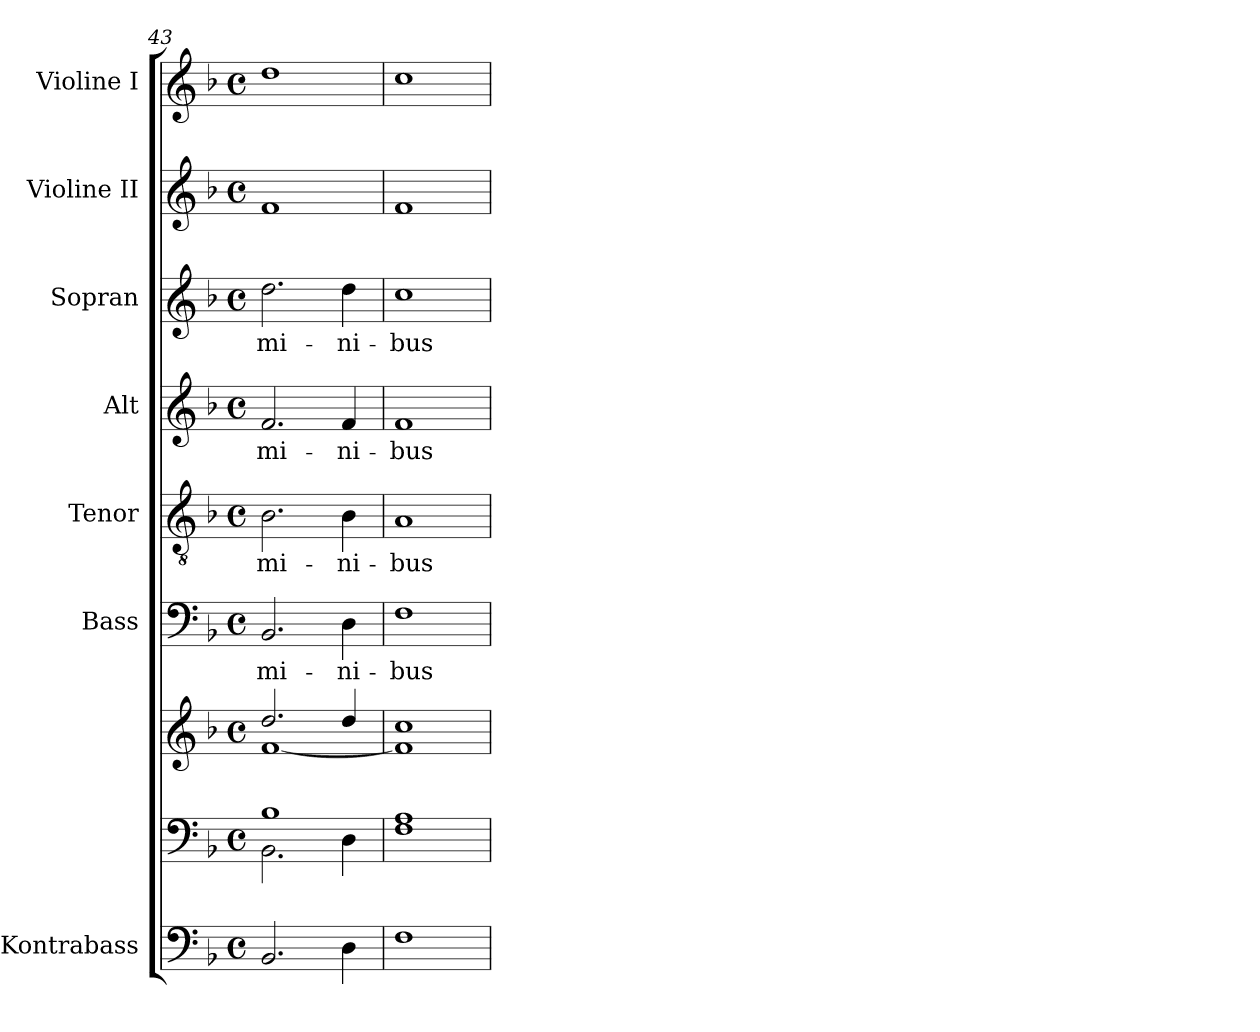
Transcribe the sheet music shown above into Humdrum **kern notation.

**kern	**kern	**kern	**kern	**text	**kern	**text	**kern	**text	**kern	**text	**kern	**kern
*part8	*part7	*part7	*part6	*part6	*part5	*part5	*part4	*part4	*part3	*part3	*part2	*part1
*staff9	*staff8	*staff7	*staff6	*staff6	*staff5	*staff5	*staff4	*staff4	*staff3	*staff3	*staff2	*staff1
*I"Kontrabass	*	*	*I"Bass	*	*I"Tenor	*	*I"Alt	*	*I"Sopran	*	*I"Violine II	*I"Violine I
*I'Kb.	*	*	*I'B.	*	*I'T.	*	*I'A.	*	*I'S.	*	*I'Vl. II	*I'Vl. I
*clefF4	*clefF4	*clefG2	*clefF4	*	*clefGv2	*	*clefG2	*	*clefG2	*	*clefG2	*clefG2
*ITrd7c12	*	*	*	*	*	*	*	*	*	*	*	*
*k[b-]	*k[b-]	*k[b-]	*k[b-]	*	*k[b-]	*	*k[b-]	*	*k[b-]	*	*k[b-]	*k[b-]
*F:	*F:	*F:	*F:	*	*F:	*	*F:	*	*F:	*	*F:	*F:
*M4/4	*M4/4	*M4/4	*M4/4	*	*M4/4	*	*M4/4	*	*M4/4	*	*M4/4	*M4/4
*met(c)	*met(c)	*met(c)	*met(c)	*	*met(c)	*	*met(c)	*	*met(c)	*	*met(c)	*met(c)
=43	=43	=43	=43	=43	=43	=43	=43	=43	=43	=43	=43	=43
*	*^	*^	*	*	*	*	*	*	*	*	*	*
!	!	!	!	!	!	!LO:LY:b	!	!LO:LY:b	!	!LO:LY:b	!	!LO:LY:b	!	!
2.BBB-/	1B-	2.BB-\	2.dd/	[<1f	2.BB-/	-mi-	2.B-\	-mi-	2.f/	-mi-	2.dd\	-mi-	1f	1dd
!	!	!	!	!	!	!LO:LY:b	!	!LO:LY:b	!	!LO:LY:b	!	!LO:LY:b	!	!
4DD\	.	4D\	4dd/	.	4D\	-ni-	4B-\	-ni-	4f/	-ni-	4dd\	-ni-	.	.
=44	=44	=44	=44	=44	=44	=44	=44	=44	=44	=44	=44	=44	=44	=44
!	!	!	!	!	!	!LO:LY:b	!	!LO:LY:b	!	!LO:LY:b	!	!LO:LY:b	!	!
1FF	1A	1F	1cc	1f]	1F	-bus	1A	-bus	1f	-bus	1cc	-bus	1f	1cc
*	*v	*v	*	*	*	*	*	*	*	*	*	*	*	*
*	*	*v	*v	*	*	*	*	*	*	*	*	*	*
=	=	=	=	=	=	=	=	=	=	=	=	=
*-	*-	*-	*-	*-	*-	*-	*-	*-	*-	*-	*-	*-
